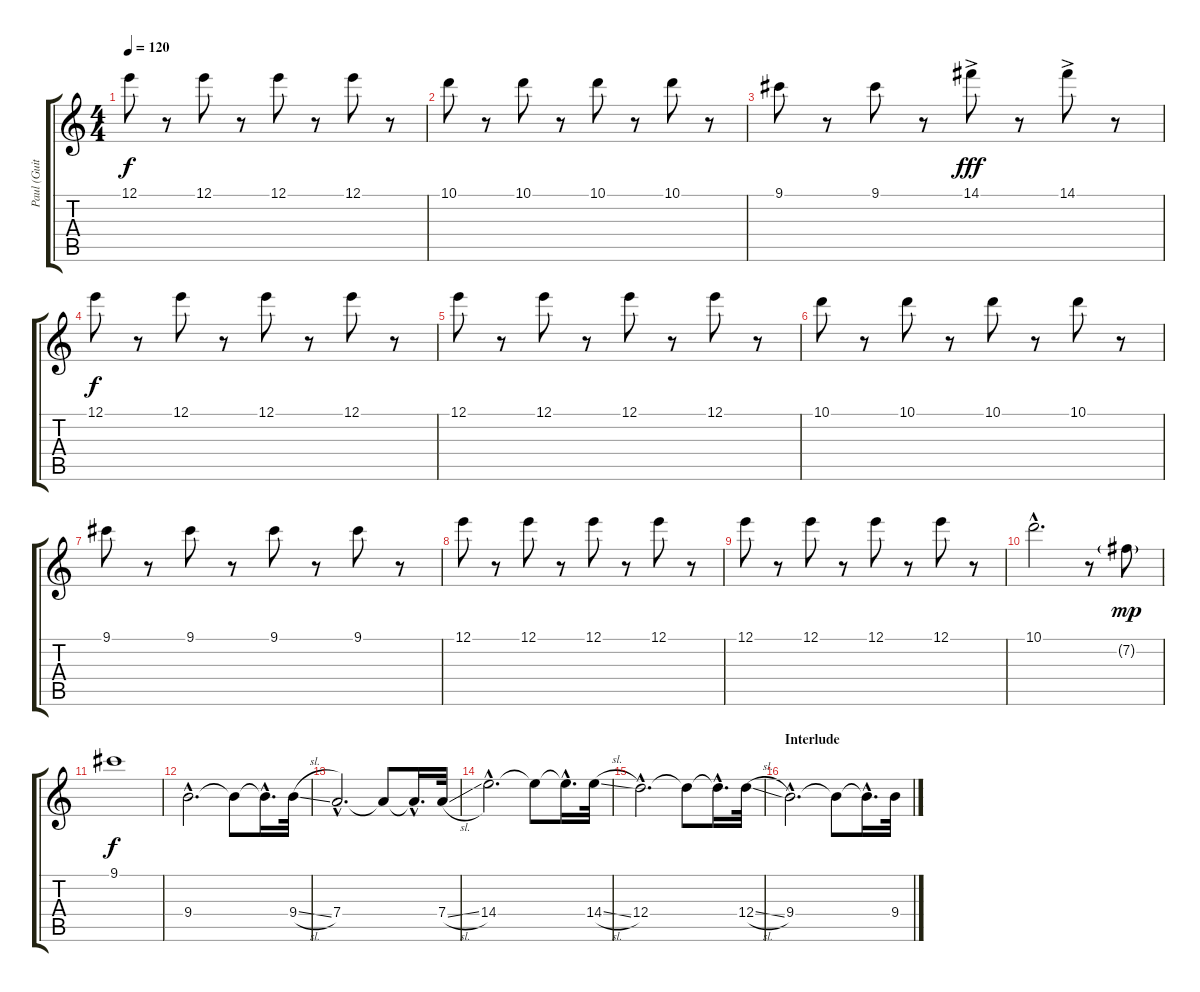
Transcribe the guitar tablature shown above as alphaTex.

\track ("Paul (Guitar)" "Paul (Guit") {instrument overdrivenguitar}
\staff {score tabs}
\tuning (E4 B3 G3 D3 A2 E2) {hide}
\ts (4 4)
\tempo 120
\clef g2
\ks c
12.1.8{dy f} r.8 12.1.8 r.8 12.1.8 r.8 12.1.8 r.8 |
10.1.8 r.8 10.1.8 r.8 10.1.8 r.8 10.1.8 r.8 |
9.1.8 r.8 9.1.8 r.8 14.1{ac}.8{dy fff} r.8 14.1{ac}.8 r.8 |
12.1.8{dy f} r.8 12.1.8 r.8 12.1.8 r.8 12.1.8 r.8 |
12.1.8 r.8 12.1.8 r.8 12.1.8 r.8 12.1.8 r.8 |
10.1.8 r.8 10.1.8 r.8 10.1.8 r.8 10.1.8 r.8 |
9.1.8 r.8 9.1.8 r.8 9.1.8 r.8 9.1.8 r.8 |
12.1.8 r.8 12.1.8 r.8 12.1.8 r.8 12.1.8 r.8 |
12.1.8 r.8 12.1.8 r.8 12.1.8 r.8 12.1.8 r.8 |
10.1{hac}.2{d} r.8 7.2{g}.8{dy mp} |
9.1.1{dy f} |
9.4{hac}.2{d} 9.4{t}.8 9.4{hac t}.16{d} 9.4{sl}.32 |
7.4{hac}.2{d} 7.4{t}.8 7.4{hac t}.16{d} 7.4{sl}.32 |
14.4{hac}.2{d} 14.4{t}.8 14.4{hac t}.16{d} 14.4{sl}.32 |
12.4{hac}.2{d} 12.4{t}.8 12.4{hac t}.16{d} 12.4{sl}.32 |
\section ("" "Interlude")
9.4{hac}.2{d} 9.4{t}.8 9.4{hac t}.16{d} 9.4{sl}.32
